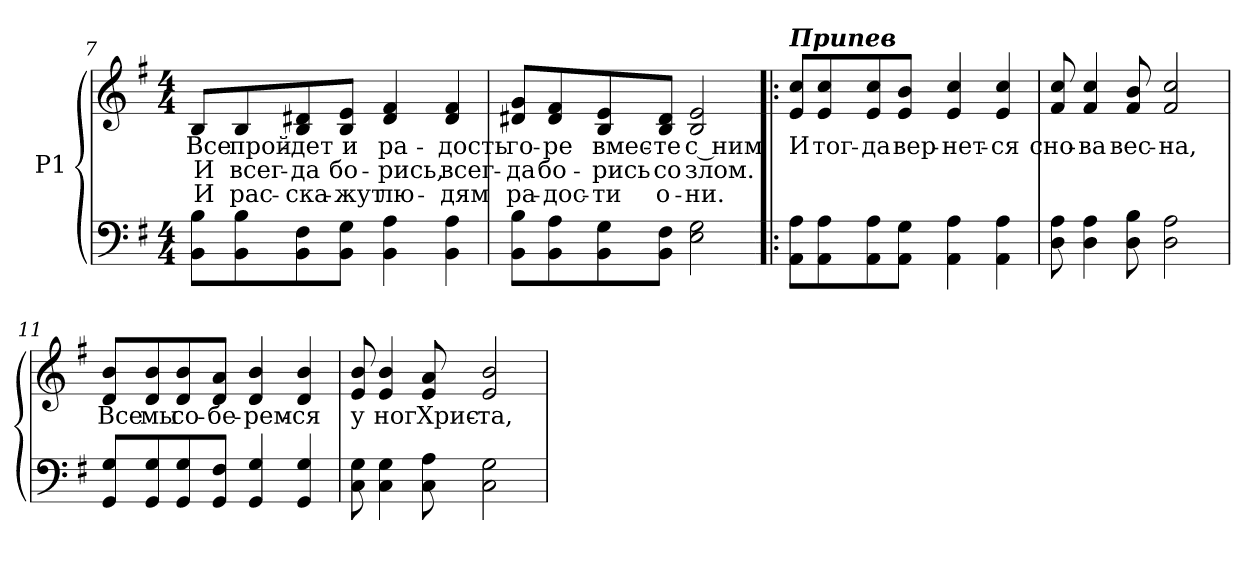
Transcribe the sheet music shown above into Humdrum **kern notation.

**kern	**kern	**text	**text	**text
*part1	*part1	*part1	*part1	*part1
*staff2	*staff1	*staff1	*staff1	*staff1
*I"P1	*	*	*	*
!!LO:LB:g=z
*clefF4	*clefG2	*	*	*
*k[f#]	*k[f#]	*	*	*
*G:	*G:	*	*	*
*M4/4	*M4/4	*	*	*
=7	=7	=7	=7	=7
!	!	!LO:LY:b:color=#000000	!LO:LY:b:color=#000000	!LO:LY:b:color=#000000
8BBi\ 8BiL	8Bi/L	Все	И	И
!	!	!LO:LY:b:color=#000000	!LO:LY:b:color=#000000	!LO:LY:b:color=#000000
8BBi\ 8Bi	8Bi/	прой-	всег-	рас-
!	!	!LO:LY:b:color=#000000	!LO:LY:b:color=#000000	!LO:LY:b:color=#000000
8BBi\ 8F#i	8Bi/ 8d#Xi	-дет	-да	-ска-
!	!	!LO:LY:b:color=#000000	!LO:LY:b:color=#000000	!LO:LY:b:color=#000000
8BBi\ 8GiJ	8Bi/ 8eiJ	и	бо-	-жут
!	!	!LO:LY:b:color=#000000	!LO:LY:b:color=#000000	!LO:LY:b:color=#000000
4BBi\ 4Ai	4d#i/ 4f#i	ра-	-рись,	лю-
!	!	!LO:LY:b:color=#000000	!LO:LY:b:color=#000000	!LO:LY:b:color=#000000
4BBi\ 4Ai	4d#i/ 4f#i	-дость	всег-	-дям
=8	=8	=8	=8	=8
!	!	!LO:LY:b:color=#000000	!LO:LY:b:color=#000000	!LO:LY:b:color=#000000
8BBi\ 8BiL	8d#Xi/ 8giL	го-	-да	ра-
!	!	!LO:LY:b:color=#000000	!LO:LY:b:color=#000000	!LO:LY:b:color=#000000
8BBi\ 8Ai	8d#i/ 8f#i	-ре	бо-	-дос-
!	!	!LO:LY:b:color=#000000	!LO:LY:b:color=#000000	!LO:LY:b:color=#000000
8BBi\ 8Gi	8Bi/ 8ei	вмес-	-рись	-ти
!	!	!LO:LY:b:color=#000000	!LO:LY:b:color=#000000	!LO:LY:b:color=#000000
8BBi\ 8F#iJ	8Bi/ 8d#iJ	-те	со	о-
!	!	!LO:LY:b:color=#000000	!LO:LY:b:color=#000000	!LO:LY:b:color=#000000
2Ei\ 2Gi	2Bi/ 2ei	с ним	злом.	-ни.
!!LO:PB:g=z
=9!|:	=9!|:	=9!|:	=9!|:	=9!|:
!	!LO:TX:a:Bi:t=Припев	!	!	!
!	!	!LO:LY:b:color=#000000	!	!
8AAi\ 8AiL	8ei/ 8cciL	И	.	.
!	!	!LO:LY:b:color=#000000	!	!
8AAi\ 8Ai	8ei/ 8cci	тог-	.	.
!	!	!LO:LY:b:color=#000000	!	!
8AAi\ 8Ai	8ei/ 8cci	-да	.	.
!	!	!LO:LY:b:color=#000000	!	!
8AAi\ 8GiJ	8ei/ 8biJ	вер-	.	.
!	!	!LO:LY:b:color=#000000	!	!
4AAi\ 4Ai	4ei/ 4cci	-нет-	.	.
!	!	!LO:LY:b:color=#000000	!	!
4AAi\ 4Ai	4ei/ 4cci	-ся	.	.
=10	=10	=10	=10	=10
!	!	!LO:LY:b:color=#000000	!	!
8Di\ 8Ai	8f#i/ 8cci	сно-	.	.
!	!	!LO:LY:b:color=#000000	!	!
4Di\ 4Ai	4f#i/ 4cci	-ва	.	.
!	!	!LO:LY:b:color=#000000	!	!
8Di\ 8Bi	8f#i/ 8bi	вес-	.	.
!	!	!LO:LY:b:color=#000000	!	!
2Di\ 2Ai	2f#i/ 2cci	-на,	.	.
!!LO:LB:g=z
=11	=11	=11	=11	=11
!	!	!LO:LY:b:color=#000000	!	!
8GGi/ 8GiL	8di/ 8biL	Все	.	.
!	!	!LO:LY:b:color=#000000	!	!
8GGi/ 8Gi	8di/ 8bi	мы	.	.
!	!	!LO:LY:b:color=#000000	!	!
8GGi/ 8Gi	8di/ 8bi	со-	.	.
!	!	!LO:LY:b:color=#000000	!	!
8GGi/ 8F#iJ	8di/ 8aiJ	-бе-	.	.
!	!	!LO:LY:b:color=#000000	!	!
4GGi/ 4Gi	4di/ 4bi	-рем-	.	.
!	!	!LO:LY:b:color=#000000	!	!
4GGi/ 4Gi	4di/ 4bi	-ся	.	.
=12	=12	=12	=12	=12
!	!	!LO:LY:b:color=#000000	!	!
8Ci\ 8Gi	8ei/ 8bi	у	.	.
!	!	!LO:LY:b:color=#000000	!	!
4Ci\ 4Gi	4ei/ 4bi	ног	.	.
!	!	!LO:LY:b:color=#000000	!	!
8Ci\ 8Ai	8ei/ 8ai	Хрис-	.	.
!	!	!LO:LY:b:color=#000000	!	!
2Ci\ 2Gi	2ei/ 2bi	-та,	.	.
=	=	=	=	=
*-	*-	*-	*-	*-
